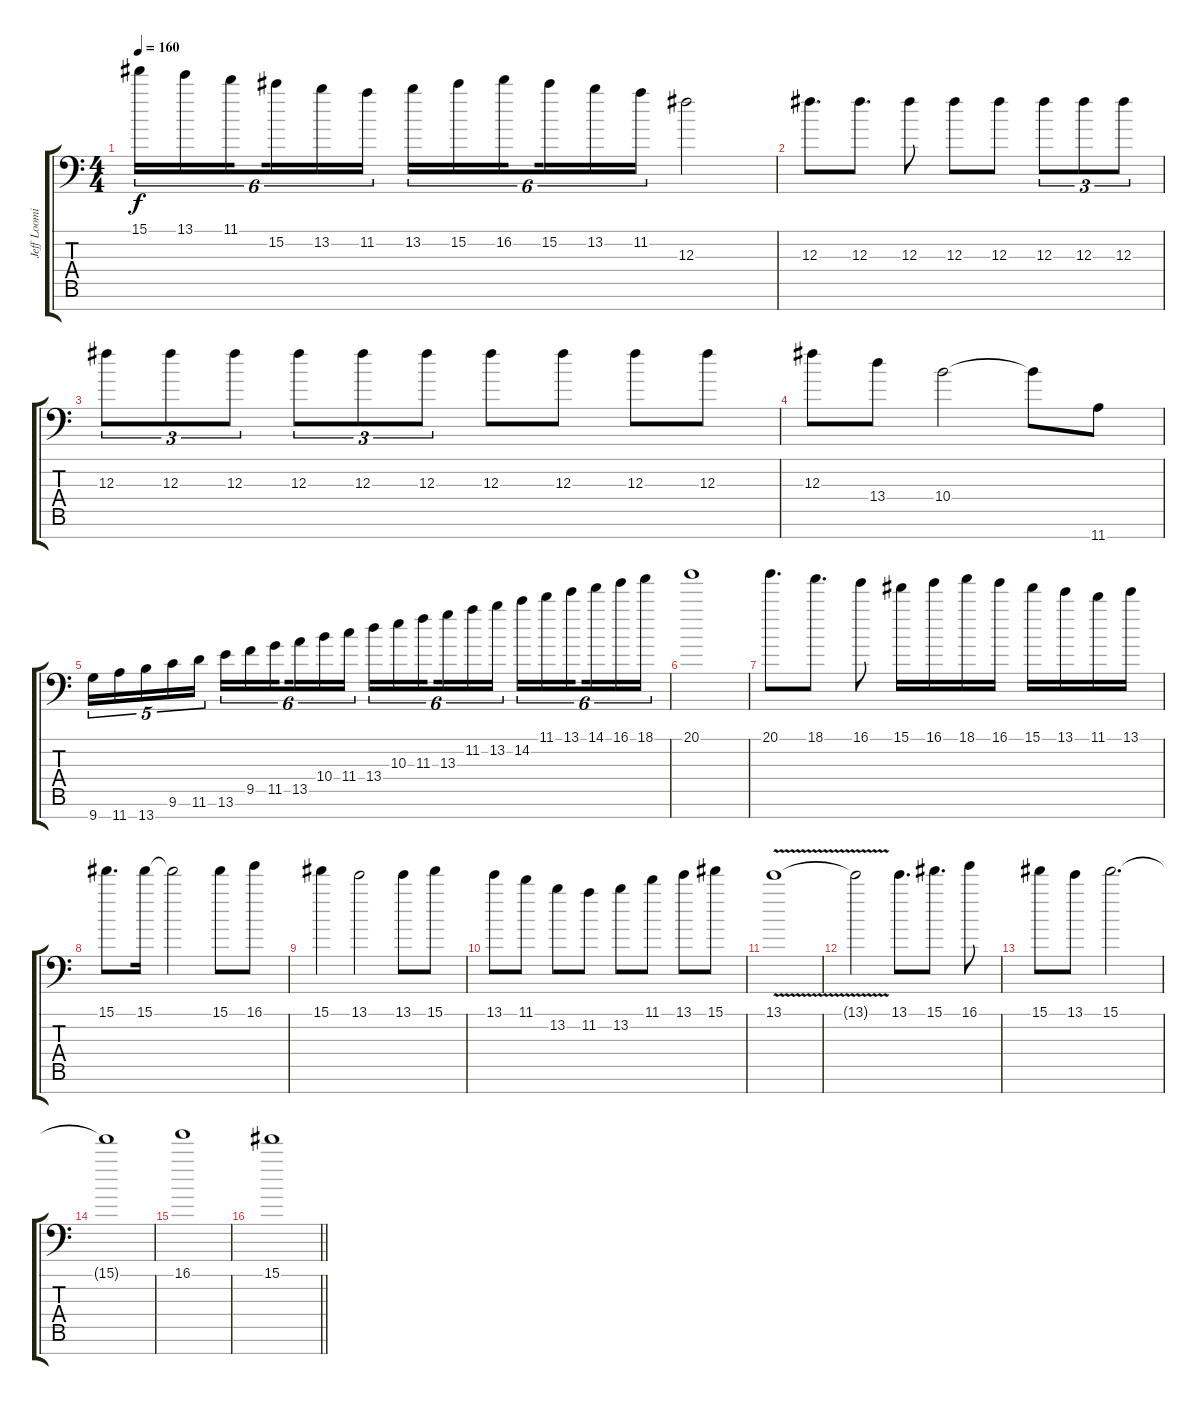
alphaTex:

\track ("Jeff Loomis - lead guitar 1" "Jeff Loomi") {instrument distortionguitar}
\staff {score tabs}
\tuning (Eb4 Bb3 Gb3 Db3 Ab2 Eb2 Bb1) {hide}
\ts (4 4)
\tempo 160
\clef f4
\ks c
15.1.16{tu (6 4) dy f} 13.1.16{tu (6 4)} 11.1.16{tu (6 4) beam splitsecondary} 15.2.16{tu (6 4)} 13.2.16{tu (6 4)} 11.2.16{tu (6 4)} 13.2.16{tu (6 4)} 15.2.16{tu (6 4)} 16.2.16{tu (6 4) beam splitsecondary} 15.2.16{tu (6 4)} 13.2.16{tu (6 4)} 11.2.16{tu (6 4)} 12.3.2 |
12.3.8{d} 12.3.8{d} 12.3.8 12.3.8 12.3.8 12.3.8{tu (3 2)} 12.3.8{tu (3 2)} 12.3.8{tu (3 2)} |
12.3.8{tu (3 2)} 12.3.8{tu (3 2)} 12.3.8{tu (3 2)} 12.3.8{tu (3 2)} 12.3.8{tu (3 2)} 12.3.8{tu (3 2)} 12.3.8 12.3.8 12.3.8 12.3.8 |
12.3.8 13.4.8 10.4.2 10.4{t}.8 11.7.8 |
9.7.16{tu (5 4)} 11.7.16{tu (5 4)} 13.7.16{tu (5 4)} 9.6.16{tu (5 4)} 11.6.16{tu (5 4)} 13.6.16{tu (6 4)} 9.5.16{tu (6 4)} 11.5.16{tu (6 4) beam splitsecondary} 13.5.16{tu (6 4)} 10.4.16{tu (6 4)} 11.4.16{tu (6 4)} 13.4.16{tu (6 4)} 10.3.16{tu (6 4)} 11.3.16{tu (6 4) beam splitsecondary} 13.3.16{tu (6 4)} 11.2.16{tu (6 4)} 13.2.16{tu (6 4)} 14.2.16{tu (6 4)} 11.1.16{tu (6 4)} 13.1.16{tu (6 4) beam splitsecondary} 14.1.16{tu (6 4)} 16.1.16{tu (6 4)} 18.1.16{tu (6 4)} |
20.1.1 |
20.1.8{d} 18.1.8{d} 16.1.8 15.1.16 16.1.16 18.1.16 16.1.16 15.1.16 13.1.16 11.1.16 13.1.16 |
15.1.8{d} 15.1.16 15.1{t}.2 15.1.8 16.1.8 |
15.1.4 13.1.2 13.1.8 15.1.8 |
13.1.8 11.1.8 13.2.8 11.2.8 13.2.8 11.1.8 13.1.8 15.1.8 |
13.1{v}.1 |
13.1{t}.2 13.1.8{d} 15.1.8{d} 16.1.8 |
15.1.8 13.1.8 15.1.2{d} |
15.1{t}.1 |
16.1.1 |
\barLineRight lightlight
15.1.1
